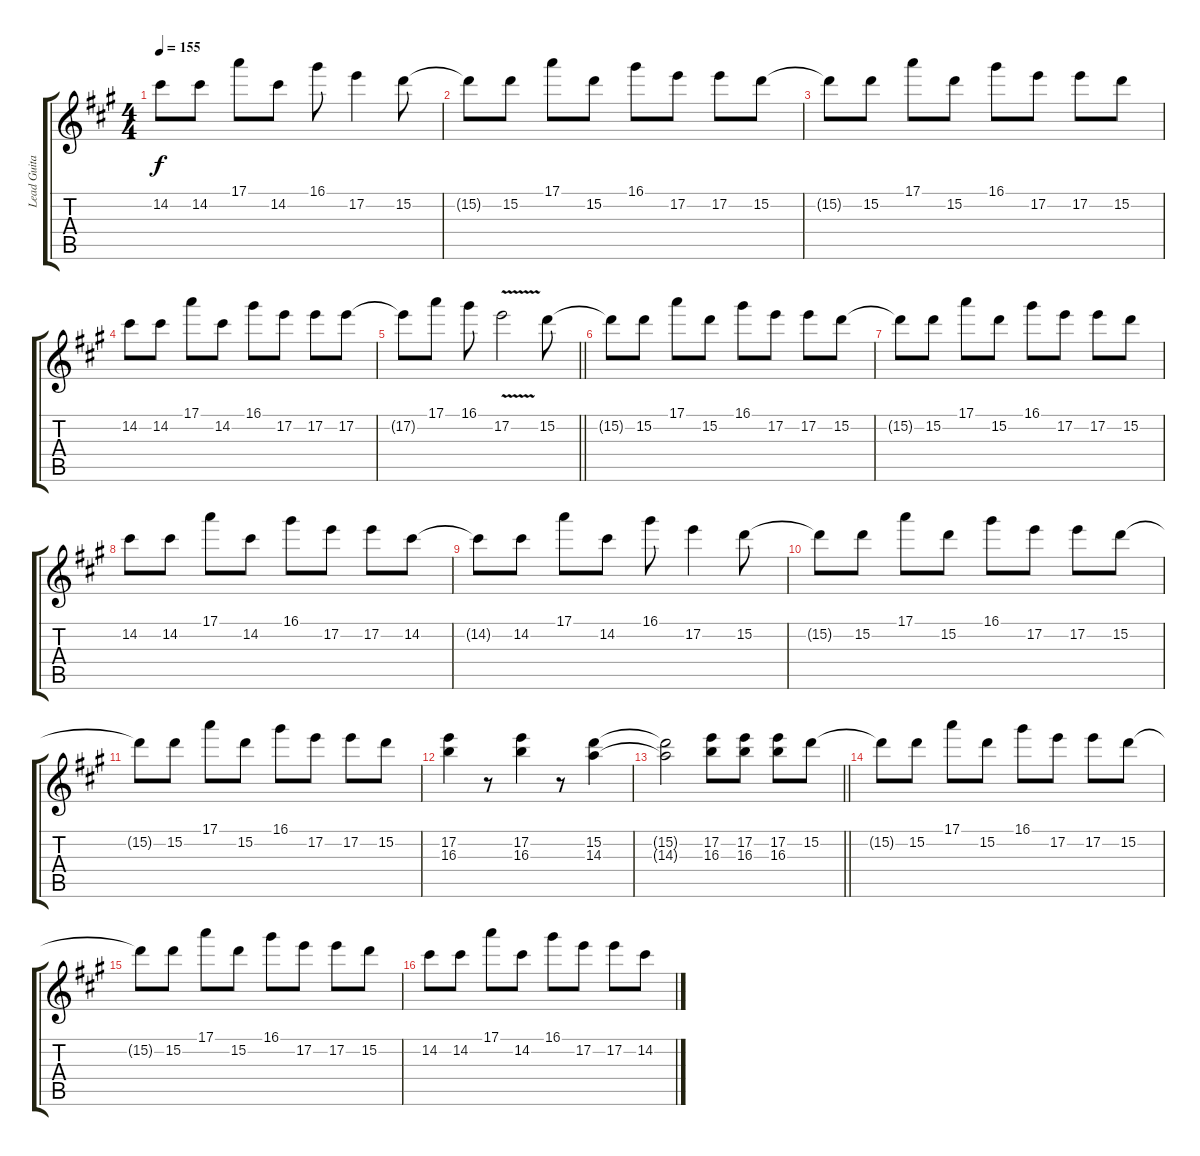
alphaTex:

\track ("Lead Guitar1" "Lead Guita") {instrument overdrivenguitar}
\staff {score tabs}
\tuning (E4 B3 G3 D3 A2 E2) {hide}
\ts (4 4)
\tempo 155
\clef g2
\ks a
14.2{t}.8{dy f} 14.2.8 17.1.8 14.2.8 16.1.8 17.2.4 15.2.8 |
15.2{t}.8 15.2.8 17.1.8 15.2.8 16.1.8 17.2.8 17.2.8 15.2.8 |
15.2{t}.8 15.2.8 17.1.8 15.2.8 16.1.8 17.2.8 17.2.8 15.2.8 |
14.2.8 14.2.8 17.1.8 14.2.8 16.1.8 17.2.8 17.2.8 17.2.8 |
\barLineRight lightlight
17.2{t}.8 17.1.8 16.1.8 17.2{v}.2 15.2.8 |
15.2{t}.8 15.2.8 17.1.8 15.2.8 16.1.8 17.2.8 17.2.8 15.2.8 |
15.2{t}.8 15.2.8 17.1.8 15.2.8 16.1.8 17.2.8 17.2.8 15.2.8 |
14.2.8 14.2.8 17.1.8 14.2.8 16.1.8 17.2.8 17.2.8 14.2.8 |
14.2{t}.8 14.2.8 17.1.8 14.2.8 16.1.8 17.2.4 15.2.8 |
15.2{t}.8 15.2.8 17.1.8 15.2.8 16.1.8 17.2.8 17.2.8 15.2.8 |
15.2{t}.8 15.2.8 17.1.8 15.2.8 16.1.8 17.2.8 17.2.8 15.2.8 |
(17.2 16.3).4 r.8 (17.2 16.3).4 r.8 (15.2 14.3).4 |
\barLineRight lightlight
(15.2{t} 14.3{t}).2 (17.2 16.3).8 (17.2 16.3).8 (17.2 16.3).8 15.2.8 |
15.2{t}.8 15.2.8 17.1.8 15.2.8 16.1.8 17.2.8 17.2.8 15.2.8 |
15.2{t}.8 15.2.8 17.1.8 15.2.8 16.1.8 17.2.8 17.2.8 15.2.8 |
14.2.8 14.2.8 17.1.8 14.2.8 16.1.8 17.2.8 17.2.8 14.2.8
